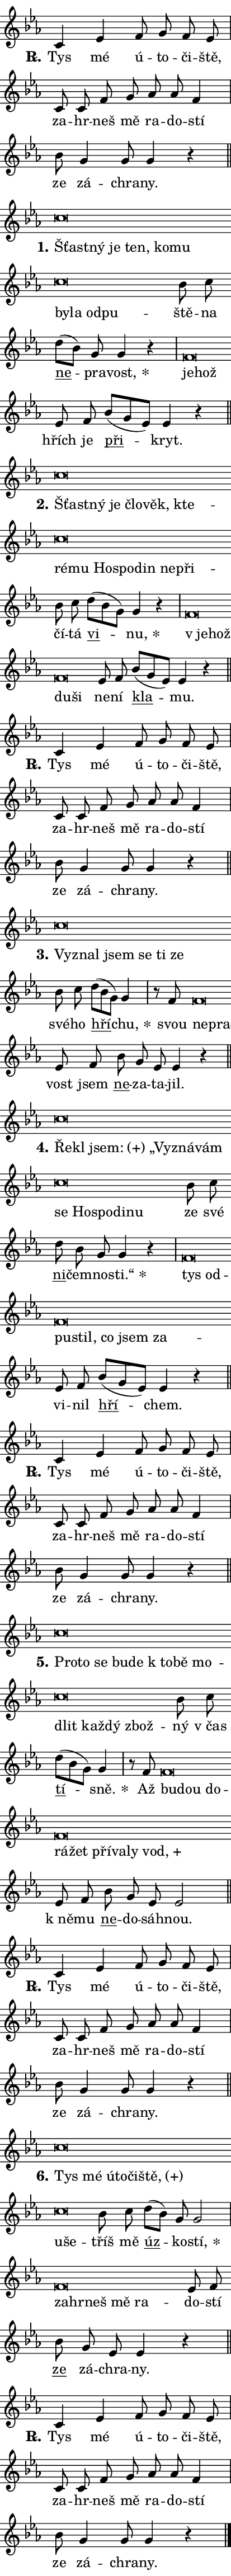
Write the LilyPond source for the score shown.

\version "2.22.1"
\header { tagline = "" }
\paper {
  indent = 0\cm
  top-margin = 0\cm
  right-margin = 0\cm
  bottom-margin = 0\cm
  left-margin = 0\cm
  paper-width = 7\cm
  page-breaking = #ly:one-page-breaking
  system-system-spacing.basic-distance = #11
  score-system-spacing.basic-distance = #11.3
  ragged-last = ##f
}


%% Author: Thomas Morley
%% https://lists.gnu.org/archive/html/lilypond-user/2020-05/msg00002.html
#(define (line-position grob)
"Returns position of @var[grob} in current system:
   @code{'start}, if at first time-step
   @code{'end}, if at last time-step
   @code{'middle} otherwise
"
  (let* ((col (ly:item-get-column grob))
         (ln (ly:grob-object col 'left-neighbor))
         (rn (ly:grob-object col 'right-neighbor))
         (col-to-check-left (if (ly:grob? ln) ln col))
         (col-to-check-right (if (ly:grob? rn) rn col))
         (break-dir-left
           (and
             (ly:grob-property col-to-check-left 'non-musical #f)
             (ly:item-break-dir col-to-check-left)))
         (break-dir-right
           (and
             (ly:grob-property col-to-check-right 'non-musical #f)
             (ly:item-break-dir col-to-check-right))))
        (cond ((eqv? 1 break-dir-left) 'start)
              ((eqv? -1 break-dir-right) 'end)
              (else 'middle))))

#(define (tranparent-at-line-position vctor)
  (lambda (grob)
  "Relying on @code{line-position} select the relevant enry from @var{vctor}.
Used to determine transparency,"
    (case (line-position grob)
      ((end) (not (vector-ref vctor 0)))
      ((middle) (not (vector-ref vctor 1)))
      ((start) (not (vector-ref vctor 2))))))

noteHeadBreakVisibility =
#(define-music-function (break-visibility)(vector?)
"Makes @code{NoteHead}s transparent relying on @var{break-visibility}"
#{
  \override NoteHead.transparent =
    #(tranparent-at-line-position break-visibility)
#})

#(define delete-ledgers-for-transparent-note-heads
  (lambda (grob)
    "Reads whether a @code{NoteHead} is transparent.
If so this @code{NoteHead} is removed from @code{'note-heads} from
@var{grob}, which is supposed to be @code{LedgerLineSpanner}.
As a result ledgers are not printed for this @code{NoteHead}"
    (let* ((nhds-array (ly:grob-object grob 'note-heads))
           (nhds-list
             (if (ly:grob-array? nhds-array)
                 (ly:grob-array->list nhds-array)
                 '()))
           ;; Relies on the transparent-property being done before
           ;; Staff.LedgerLineSpanner.after-line-breaking is executed.
           ;; This is fragile ...
           (to-keep
             (remove
               (lambda (nhd)
                 (ly:grob-property nhd 'transparent #f))
               nhds-list)))
      ;; TODO find a better method to iterate over grob-arrays, similiar
      ;; to filter/remove etc for lists
      ;; For now rebuilt from scratch
      (set! (ly:grob-object grob 'note-heads)  '())
      (for-each
        (lambda (nhd)
          (ly:pointer-group-interface::add-grob grob 'note-heads nhd))
        to-keep))))

hideNotes = {
  \noteHeadBreakVisibility #begin-of-line-visible
}
unHideNotes = {
  \noteHeadBreakVisibility #all-visible
}

% work-around for resetting accidentals
% https://lilypond.org/doc/v2.23/Documentation/notation/displaying-rhythms#unmetered-music
cadenzaMeasure = {
  \cadenzaOff
  \partial 1024 s1024
  \cadenzaOn
}

#(define-markup-command (accent layout props text) (markup?)
  "Underline accented syllable"
  (interpret-markup layout props
    #{\markup \override #'(offset . 4.3) \underline { #text }#}))

responsum = \markup \concat {
  "R" \hspace #-1.05 \path #0.1 #'((moveto 0 0.07) (lineto 0.9 0.8)) \hspace #0.05 "."
}

\layout {
    \context {
        \Staff
        \remove "Time_signature_engraver"
        \override LedgerLineSpanner.after-line-breaking = #delete-ledgers-for-transparent-note-heads
    }
    \context {
        \Voice {
            \override NoteHead.output-attributes = #'((class . "notehead"))
            \override Hairpin.height = #0.55
        }
    }
    \context {
        \Lyrics {
            \override StanzaNumber.output-attributes = #'((class . "stanzanumber"))
            \override LyricSpace.minimum-distance = #0.9
            \override LyricText.font-name = #"TeX Gyre Schola"
            \override LyricText.font-size = 1
            \override StanzaNumber.font-name = #"TeX Gyre Schola Bold"
            \override StanzaNumber.font-size = 1
        }
    }
}

% magnetic-lyrics.ily
%
%   written by
%     Jean Abou Samra <jean@abou-samra.fr>
%     Werner Lemberg <wl@gnu.org>
%
%   adapted by
%     Jiri Hon <jiri.hon@gmail.com>
%
% Version 2022-Apr-15

% https://www.mail-archive.com/lilypond-user@gnu.org/msg149350.html

#(define (Left_hyphen_pointer_engraver context)
   "Collect syllable-hyphen-syllable occurrences in lyrics and store
them in properties.  This engraver only looks to the left.  For
example, if the lyrics input is @code{foo -- bar}, it does the
following.

@itemize @bullet
@item
Set the @code{text} property of the @code{LyricHyphen} grob between
@q{foo} and @q{bar} to @code{foo}.

@item
Set the @code{left-hyphen} property of the @code{LyricText} grob with
text @q{foo} to the @code{LyricHyphen} grob between @q{foo} and
@q{bar}.
@end itemize

Use this auxiliary engraver in combination with the
@code{lyric-@/text::@/apply-@/magnetic-@/offset!} hook."
   (let ((hyphen #f)
         (text #f))
     (make-engraver
      (acknowledgers
       ((lyric-syllable-interface engraver grob source-engraver)
        (set! text grob)))
      (end-acknowledgers
       ((lyric-hyphen-interface engraver grob source-engraver)
        ;(when (not (grob::has-interface grob 'lyric-space-interface))
          (set! hyphen grob)));)
      ((stop-translation-timestep engraver)
       (when (and text hyphen)
         (ly:grob-set-object! text 'left-hyphen hyphen))
       (set! text #f)
       (set! hyphen #f)))))

#(define (lyric-text::apply-magnetic-offset! grob)
   "If the space between two syllables is less than the value in
property @code{LyricText@/.details@/.squash-threshold}, move the right
syllable to the left so that it gets concatenated with the left
syllable.

Use this function as a hook for
@code{LyricText@/.after-@/line-@/breaking} if the
@code{Left_@/hyphen_@/pointer_@/engraver} is active."
   (let ((hyphen (ly:grob-object grob 'left-hyphen #f)))
     (when hyphen
       (let ((left-text (ly:spanner-bound hyphen LEFT)))
         (when (grob::has-interface left-text 'lyric-syllable-interface)
           (let* ((common (ly:grob-common-refpoint grob left-text X))
                  (this-x-ext (ly:grob-extent grob common X))
                  (left-x-ext
                   (begin
                     ;; Trigger magnetism for left-text.
                     (ly:grob-property left-text 'after-line-breaking)
                     (ly:grob-extent left-text common X)))
                  ;; `delta` is the gap width between two syllables.
                  (delta (- (interval-start this-x-ext)
                            (interval-end left-x-ext)))
                  (details (ly:grob-property grob 'details))
                  (threshold (assoc-get 'squash-threshold details 0.2)))
             (when (< delta threshold)
               (let* (;; We have to manipulate the input text so that
                      ;; ligatures crossing syllable boundaries are not
                      ;; disabled.  For languages based on the Latin
                      ;; script this is essentially a beautification.
                      ;; However, for non-Western scripts it can be a
                      ;; necessity.
                      (lt (ly:grob-property left-text 'text))
                      (rt (ly:grob-property grob 'text))
                      (is-space (grob::has-interface hyphen 'lyric-space-interface))
                      (space (if is-space " " ""))
                      (space-markup (grob-interpret-markup grob " "))
                      (space-size (interval-length (ly:stencil-extent space-markup X)))
                      (extra-delta (if is-space space-size 0))
                      ;; Append new syllable.
                      (ltrt-space (if (and (string? lt) (string? rt))
                                (string-append lt space rt)
                                (make-concat-markup (list lt space rt))))
                      ;; Right-align `ltrt` to the right side.
                      (ltrt-space-markup (grob-interpret-markup
                               grob
                               (make-translate-markup
                                (cons (interval-length this-x-ext) 0)
                                (make-right-align-markup ltrt-space)))))
                 (begin
                   ;; Don't print `left-text`.
                   (ly:grob-set-property! left-text 'stencil #f)
                   ;; Set text and stencil (which holds all collected
                   ;; syllables so far) and shift it to the left.
                   (ly:grob-set-property! grob 'text ltrt-space)
                   (ly:grob-set-property! grob 'stencil ltrt-space-markup)
                   (ly:grob-translate-axis! grob (- (- delta extra-delta)) X))))))))))


#(define (lyric-hyphen::displace-bounds-first grob)
   ;; Make very sure this callback isn't triggered too early.
   (let ((left (ly:spanner-bound grob LEFT))
         (right (ly:spanner-bound grob RIGHT)))
     (ly:grob-property left 'after-line-breaking)
     (ly:grob-property right 'after-line-breaking)
     (ly:lyric-hyphen::print grob)))

squashThreshold = #0.4

\layout {
  \context {
    \Lyrics
    \consists #Left_hyphen_pointer_engraver
    \override LyricText.after-line-breaking =
      #lyric-text::apply-magnetic-offset!
    \override LyricHyphen.stencil = #lyric-hyphen::displace-bounds-first
    \override LyricText.details.squash-threshold = \squashThreshold
    \override LyricHyphen.minimum-distance = 0
    \override LyricHyphen.minimum-length = \squashThreshold
  }
}

squash = \override LyricText.details.squash-threshold = 9999
unSquash = \override LyricText.details.squash-threshold = \squashThreshold

left = \override LyricText.self-alignment-X = #LEFT
unLeft = \revert LyricText.self-alignment-X

starOffset = #(lambda (grob) 
                (let ((x_offset (ly:self-alignment-interface::aligned-on-x-parent grob)))
                  (if (= x_offset 0) 0 (+ x_offset 1.2))))

star = #(define-music-function (syllable)(string?)
"Append star separator at the end of a syllable"
#{
  \once \override LyricText.X-offset = #starOffset
  \lyricmode { \markup {
    #syllable
    \override #'((font-name . "TeX Gyre Schola Bold")) \hspace #0.2 \lower #0.65 \larger "*"
  } }
#})

starAccent = #(define-music-function (syllable)(string?)
"Append star separator at the end of a syllable and make accent"
#{
  \once \override LyricText.X-offset = #starOffset
  \lyricmode { \markup {
    \accent #syllable
    \override #'((font-name . "TeX Gyre Schola Bold")) \hspace #0.2 \lower #0.65 \larger "*"
  } }
#})

breath = #(define-music-function (syllable)(string?)
"Append breathing indicator at the end of a syllable"
#{
  \lyricmode { \markup { #syllable "+" } }
#})

optionalBreath = #(define-music-function (syllable)(string?)
"Append optional breathing indicator at the end of a syllable"
#{
  \lyricmode { \markup { #syllable "(+)" } }
#})


\score {
    <<
        \new Voice = "melody" { \cadenzaOn \key es \major \relative { c'4 es f8 g f es \cadenzaMeasure \bar "|" c c f g as as f4 \cadenzaMeasure \bar "|" bes8 g4 g8 g4 r \cadenzaMeasure \bar "||" \break } }
        \new Lyrics \lyricsto "melody" { \lyricmode { \set stanza = \responsum
Tys mé ú -- to -- či -- ště, za -- hr -- neš mě ra -- do -- stí ze zá -- chra -- ny. } }
    >>
    \layout {}
}

\score {
    <<
        \new Voice = "melody" { \cadenzaOn \key es \major \relative { c''\breve*1/16 \hideNotes \breve*1/16 \bar "" \breve*1/16 \bar "" \breve*1/16 \bar "" \breve*1/16 \bar "" \breve*1/16 \bar "" \breve*1/16 \bar "" \breve*1/16 \bar "" \breve*1/16 \breve*1/16 \bar "" \unHideNotes bes8 c \bar "" d[( bes)] g g4 r \cadenzaMeasure \bar "|" f\breve*1/16 \hideNotes \breve*1/16 \bar "" \unHideNotes es8 f \bar "" bes[( g es)] es4 r \cadenzaMeasure \bar "||" \break } }
        \new Lyrics \lyricsto "melody" { \lyricmode { \set stanza = "1."
\left Šťast -- \squash ný je ten, ko -- mu by -- la od -- pu -- \unLeft \unSquash ště -- na \markup \accent ne -- pra -- \star vost, \left je -- \squash hož \unLeft \unSquash hřích je \markup \accent při -- kryt. } }
    >>
    \layout {}
}

\score {
    <<
        \new Voice = "melody" { \cadenzaOn \key es \major \relative { c''\breve*1/16 \hideNotes \breve*1/16 \bar "" \breve*1/16 \bar "" \breve*1/16 \bar "" \breve*1/16 \bar "" \breve*1/16 \bar "" \breve*1/16 \bar "" \breve*1/16 \bar "" \breve*1/16 \bar "" \breve*1/16 \bar "" \breve*1/16 \bar "" \breve*1/16 \breve*1/16 \bar "" \unHideNotes bes8 c \bar "" d[( bes g)] g4 r \cadenzaMeasure \bar "|" f\breve*1/16 \hideNotes \breve*1/16 \bar "" \breve*1/16 \breve*1/16 \bar "" \unHideNotes es8 f \bar "" bes[( g es)] es4 r \cadenzaMeasure \bar "||" \break } }
        \new Lyrics \lyricsto "melody" { \lyricmode { \set stanza = "2."
\left Šťast -- \squash ný je člo -- věk, kte -- ré -- mu Ho -- spo -- din ne -- při -- \unLeft \unSquash čí -- tá \markup \accent vi -- \star nu, \left "v je" -- \squash hož du -- ši \unLeft \unSquash ne -- ní \markup \accent kla -- mu. } }
    >>
    \layout {}
}

\score {
    <<
        \new Voice = "melody" { \cadenzaOn \key es \major \relative { c'4 es f8 g f es \cadenzaMeasure \bar "|" c c f g as as f4 \cadenzaMeasure \bar "|" bes8 g4 g8 g4 r \cadenzaMeasure \bar "||" \break } }
        \new Lyrics \lyricsto "melody" { \lyricmode { \set stanza = \responsum
Tys mé ú -- to -- či -- ště, za -- hr -- neš mě ra -- do -- stí ze zá -- chra -- ny. } }
    >>
    \layout {}
}

\score {
    <<
        \new Voice = "melody" { \cadenzaOn \key es \major \relative { c''\breve*1/16 \hideNotes \breve*1/16 \bar "" \breve*1/16 \bar "" \breve*1/16 \bar "" \breve*1/16 \breve*1/16 \bar "" \unHideNotes bes8 c \bar "" d[( bes g)] g4 \cadenzaMeasure \bar "|" r8 f8 f\breve*1/16 \hideNotes \breve*1/16 \bar "" \unHideNotes es8 f \bar "" bes g es es4 r \cadenzaMeasure \bar "||" \break } }
        \new Lyrics \lyricsto "melody" { \lyricmode { \set stanza = "3."
\left Vy -- \squash znal jsem se ti ze \unLeft \unSquash své -- ho \markup \accent hří -- \star chu, svou \left ne -- \squash pra -- \unLeft \unSquash vost jsem \markup \accent ne -- za -- ta -- jil. } }
    >>
    \layout {}
}

\score {
    <<
        \new Voice = "melody" { \cadenzaOn \key es \major \relative { c''\breve*1/16 \hideNotes \breve*1/16 \bar "" \breve*1/16 \bar "" \breve*1/16 \bar "" \breve*1/16 \bar "" \breve*1/16 \bar "" \breve*1/16 \bar "" \breve*1/16 \bar "" \breve*1/16 \bar "" \breve*1/16 \breve*1/16 \bar "" \unHideNotes bes8 c \bar "" d bes g g4 r \cadenzaMeasure \bar "|" f\breve*1/16 \hideNotes \breve*1/16 \bar "" \breve*1/16 \bar "" \breve*1/16 \bar "" \breve*1/16 \bar "" \breve*1/16 \breve*1/16 \bar "" \unHideNotes es8 f \bar "" bes[( g es)] es4 r \cadenzaMeasure \bar "||" \break } }
        \new Lyrics \lyricsto "melody" { \lyricmode { \set stanza = "4."
\left Ře -- \squash kl \optionalBreath jsem: „Vy -- zná -- vám se Ho -- spo -- di -- nu \unLeft \unSquash ze své \markup \accent ni -- čem -- no -- \star sti.“ \left tys \squash od -- pu -- stil, co jsem za -- \unLeft \unSquash vi -- nil \markup \accent hří -- chem. } }
    >>
    \layout {}
}

\score {
    <<
        \new Voice = "melody" { \cadenzaOn \key es \major \relative { c'4 es f8 g f es \cadenzaMeasure \bar "|" c c f g as as f4 \cadenzaMeasure \bar "|" bes8 g4 g8 g4 r \cadenzaMeasure \bar "||" \break } }
        \new Lyrics \lyricsto "melody" { \lyricmode { \set stanza = \responsum
Tys mé ú -- to -- či -- ště, za -- hr -- neš mě ra -- do -- stí ze zá -- chra -- ny. } }
    >>
    \layout {}
}

\score {
    <<
        \new Voice = "melody" { \cadenzaOn \key es \major \relative { c''\breve*1/16 \hideNotes \breve*1/16 \bar "" \breve*1/16 \bar "" \breve*1/16 \bar "" \breve*1/16 \bar "" \breve*1/16 \bar "" \breve*1/16 \bar "" \breve*1/16 \bar "" \breve*1/16 \bar "" \breve*1/16 \bar "" \breve*1/16 \breve*1/16 \bar "" \unHideNotes bes8 c \bar "" d[( bes g)] g4 \cadenzaMeasure \bar "|" r8 f8 f\breve*1/16 \hideNotes \breve*1/16 \bar "" \breve*1/16 \bar "" \breve*1/16 \bar "" \breve*1/16 \bar "" \breve*1/16 \bar "" \breve*1/16 \bar "" \breve*1/16 \breve*1/16 \bar "" \unHideNotes es8 f \bar "" bes g es es2 \cadenzaMeasure \bar "||" \break } }
        \new Lyrics \lyricsto "melody" { \lyricmode { \set stanza = "5."
\left Pro -- \squash to se bu -- de "k to" -- bě mo -- dlit kaž -- dý zbož -- \unLeft \unSquash ný "v čas" \markup \accent tí -- \star sně. Až \left bu -- \squash dou do -- rá -- žet pří -- va -- ly \breath "vod," \unLeft \unSquash "k ně" -- mu \markup \accent ne -- do -- sáh -- nou. } }
    >>
    \layout {}
}

\score {
    <<
        \new Voice = "melody" { \cadenzaOn \key es \major \relative { c'4 es f8 g f es \cadenzaMeasure \bar "|" c c f g as as f4 \cadenzaMeasure \bar "|" bes8 g4 g8 g4 r \cadenzaMeasure \bar "||" \break } }
        \new Lyrics \lyricsto "melody" { \lyricmode { \set stanza = \responsum
Tys mé ú -- to -- či -- ště, za -- hr -- neš mě ra -- do -- stí ze zá -- chra -- ny. } }
    >>
    \layout {}
}

\score {
    <<
        \new Voice = "melody" { \cadenzaOn \key es \major \relative { c''\breve*1/16 \hideNotes \breve*1/16 \bar "" \breve*1/16 \bar "" \breve*1/16 \bar "" \breve*1/16 \bar "" \breve*1/16 \bar "" \breve*1/16 \breve*1/16 \bar "" \unHideNotes bes8 c \bar "" d[( bes)] g g2 \cadenzaMeasure \bar "|" f\breve*1/16 \hideNotes \breve*1/16 \bar "" \breve*1/16 \bar "" \breve*1/16 \breve*1/16 \bar "" \unHideNotes es8 f \bar "" bes g es es4 r \cadenzaMeasure \bar "||" \break } }
        \new Lyrics \lyricsto "melody" { \lyricmode { \set stanza = "6."
\left Tys \squash mé ú -- to -- či -- \optionalBreath ště, u -- še -- \unLeft \unSquash tříš mě \markup \accent úz -- ko -- \star stí, \left za -- \squash hr -- neš mě ra -- \unLeft \unSquash do -- stí \markup \accent ze zá -- chra -- ny. } }
    >>
    \layout {}
}

\score {
    <<
        \new Voice = "melody" { \cadenzaOn \key es \major \relative { c'4 es f8 g f es \cadenzaMeasure \bar "|" c c f g as as f4 \cadenzaMeasure \bar "|" bes8 g4 g8 g4 r \cadenzaMeasure \bar "||" \break } \bar "|." }
        \new Lyrics \lyricsto "melody" { \lyricmode { \set stanza = \responsum
Tys mé ú -- to -- či -- ště, za -- hr -- neš mě ra -- do -- stí ze zá -- chra -- ny. } }
    >>
    \layout {}
}
